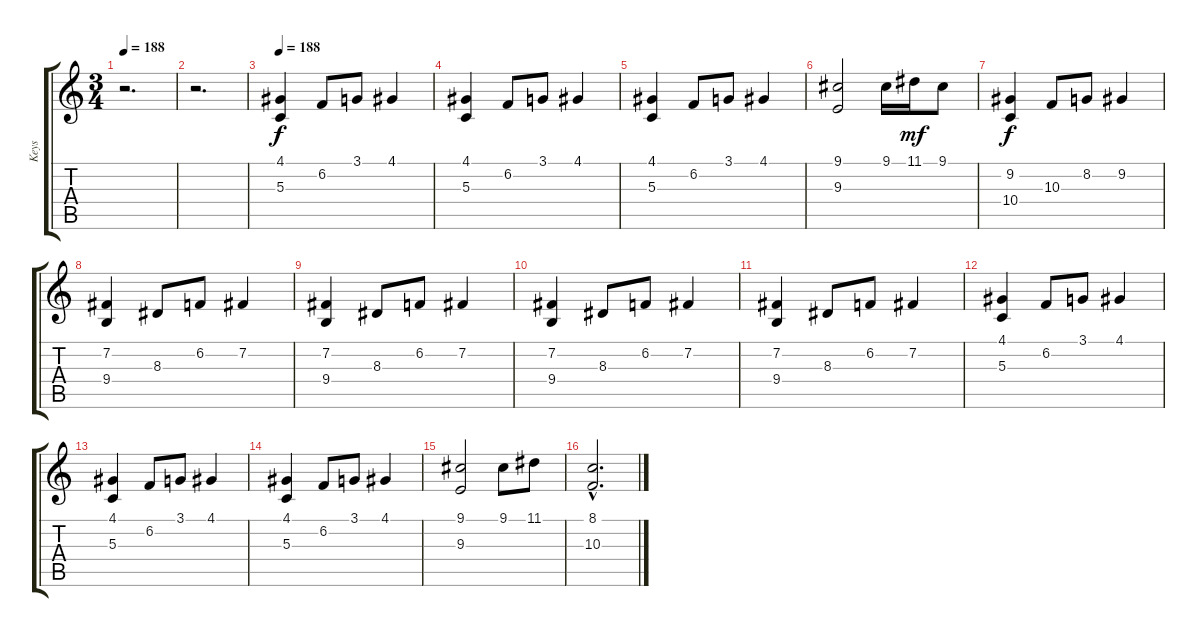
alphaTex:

\track ("Keys" "Keys") {instrument fx8scifi}
\staff {score tabs}
\tuning (E4 B3 G3 D3 A2 E2) {hide}
\ts (3 4)
\tempo 188
\clef g2
\ks c
r.2{d dy f} |
r.2{d} |
\tempo 188
(4.1 5.3).4{volume 13 instrument acousticgrandpiano} 6.2.8 3.1.8 4.1.4 |
(4.1 5.3).4 6.2.8 3.1.8 4.1.4 |
(4.1 5.3).4 6.2.8 3.1.8 4.1.4 |
(9.1 9.3).2 9.1.16 11.1.16{dy mf} 9.1.8 |
(9.2 10.4).4{dy f} 10.3.8 8.2.8 9.2.4 |
(7.2 9.4).4 8.3.8 6.2.8 7.2.4 |
(7.2 9.4).4 8.3.8 6.2.8 7.2.4 |
(7.2 9.4).4 8.3.8 6.2.8 7.2.4 |
(7.2 9.4).4 8.3.8 6.2.8 7.2.4 |
(4.1 5.3).4 6.2.8 3.1.8 4.1.4 |
(4.1 5.3).4 6.2.8 3.1.8 4.1.4 |
(4.1 5.3).4 6.2.8 3.1.8 4.1.4 |
(9.1 9.3).2 9.1.8 11.1.8 |
(8.1{hac} 10.3{hac}).2{d}
